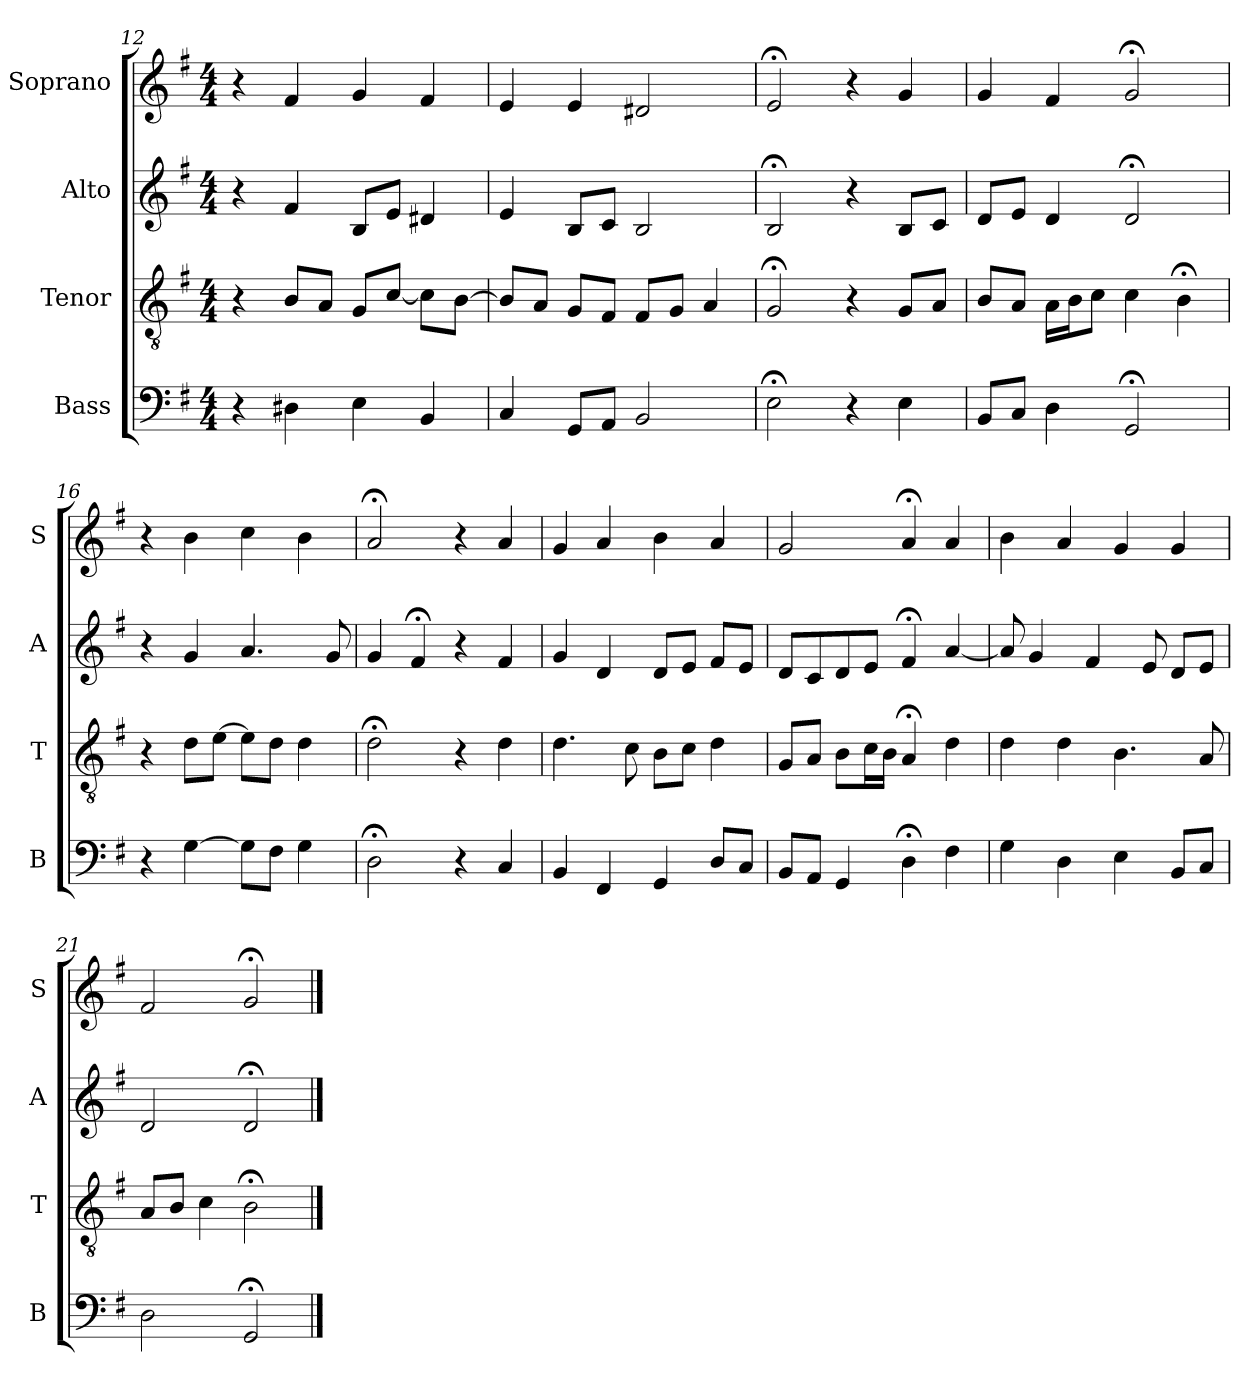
**kern	**kern	**kern	**kern
*part4	*part3	*part2	*part1
*staff4	*staff3	*staff2	*staff1
*I"Bass	*I"Tenor	*I"Alto	*I"Soprano
*I'B	*I'T	*I'A	*I'S
*clefF4	*clefGv2	*clefG2	*clefG2
*k[f#]	*k[f#]	*k[f#]	*k[f#]
*G:	*G:	*G:	*G:
*M4/4	*M4/4	*M4/4	*M4/4
=12	=12	=12	=12
4r	4r	4r	4r
4D#X	8BL	4f#	4f#
.	8AJ	.	.
4E	8GL	8BL	4g
.	[8cJ	8eJ	.
4BB	8cL]	4d#X	4f#
.	[8BJ	.	.
=13	=13	=13	=13
4C	8BL]	4e	4e
.	8AJ	.	.
8GGL	8GL	8BL	4e
8AAJ	8F#J	8cJ	.
2BB	8F#L	2B	2d#X
.	8GJ	.	.
.	4A	.	.
=14	=14	=14	=14
2E;<	2G;<	2B;<	2e;<
4r	4r	4r	4r
4E	8GL	8BL	4g
.	8AJ	8cJ	.
=15	=15	=15	=15
8BBL	8BL	8dL	4g
8CJ	8AJ	8eJ	.
4D	16ALL	4d	4f#
.	16BJ	.	.
.	8cJ	.	.
2GG;<	4c	2d;<	2g;<
.	4B;<	.	.
=16	=16	=16	=16
4r	4r	4r	4r
[4G	8dL	4g	4b
.	[8eJ	.	.
8GL]	8eL]	4.a	4cc
8F#J	8dJ	.	.
4G	4d	.	4b
.	.	8g	.
=17	=17	=17	=17
2D;<	2d;<	4g	2a;<
.	.	4f#;<	.
4r	4r	4r	4r
4C	4d	4f#	4a
=18	=18	=18	=18
4BB	4.d	4g	4g
4FF#	.	4d	4a
.	8c	.	.
4GG	8BL	8dL	4b
.	8cJ	8eJ	.
8DL	4d	8f#L	4a
8CJ	.	8eJ	.
=19	=19	=19	=19
8BBL	8GL	8dL	2g
8AAJ	8AJ	8c	.
4GG	8BL	8d	.
.	16cL	8eJ	.
.	16BJJ	.	.
4D;<	4A;<	4f#;<	4a;<
4F#	4d	[4a	4a
=20	=20	=20	=20
4G	4d	8a]	4b
.	.	4g	.
4D	4d	.	4a
.	.	4f#	.
4E	4.B	.	4g
.	.	8e	.
8BBL	.	8dL	4g
8CJ	8A	8eJ	.
=21	=21	=21	=21
2D	8AL	2d	2f#
.	8BJ	.	.
.	4c	.	.
2GG;<	2B;<	2d;<	2g;<
==	==	==	==
*-	*-	*-	*-
